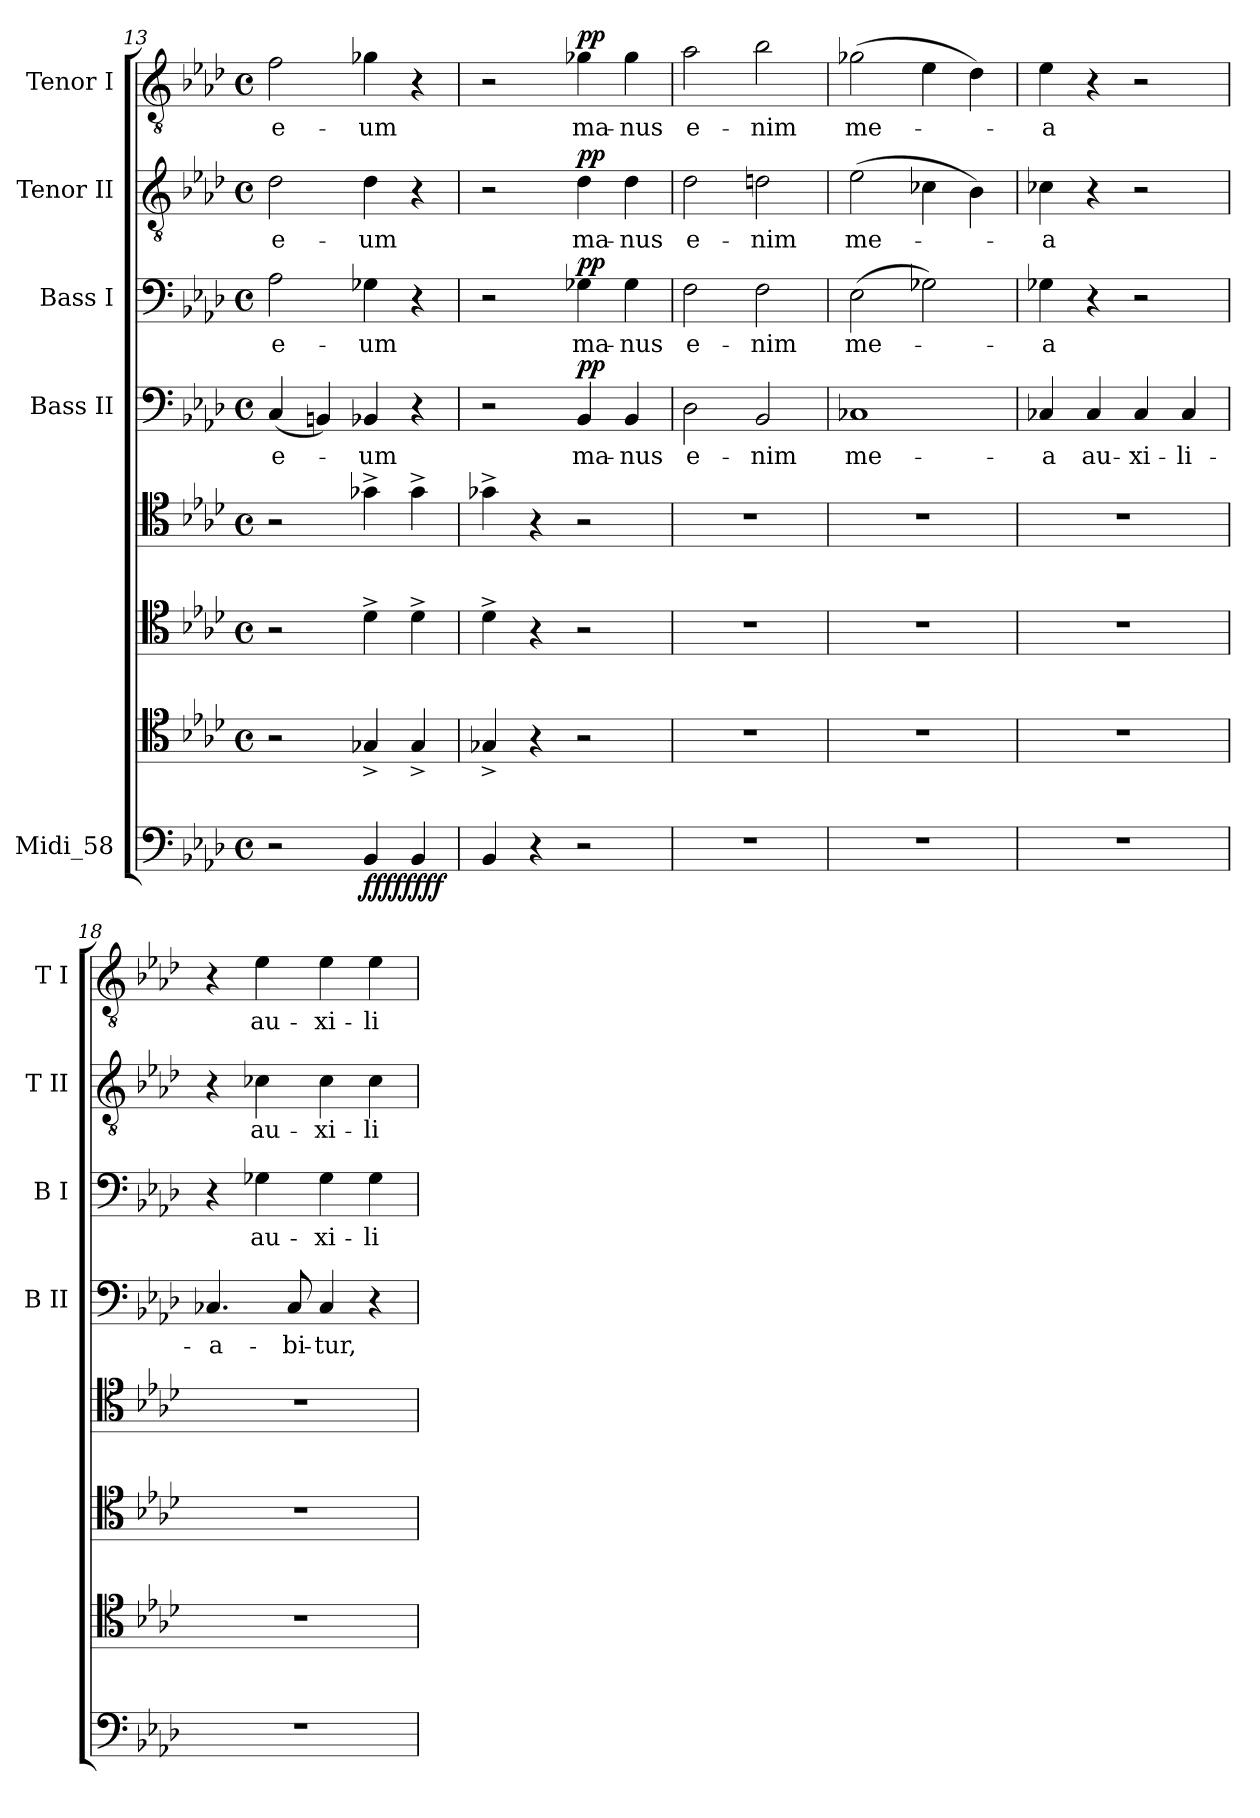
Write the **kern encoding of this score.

**kern	**kern	**kern	**kern	**dynam	**kern	**text	**dynam	**kern	**text	**dynam	**kern	**text	**dynam	**kern	**text	**dynam
*part5	*part5	*part5	*part5	*part5	*part4	*part4	*part4	*part3	*part3	*part3	*part2	*part2	*part2	*part1	*part1	*part1
*staff8	*staff7	*staff6	*staff5	*staff5/6/7/8	*staff4	*staff4	*staff4	*staff3	*staff3	*staff3	*staff2	*staff2	*staff2	*staff1	*staff1	*staff1
*I"Midi_58	*	*	*	*	*I"Bass II	*	*	*I"Bass I	*	*	*I"Tenor II	*	*	*I"Tenor I	*	*
*	*	*	*	*	*I'B II	*	*	*I'B I	*	*	*I'T II	*	*	*I'T I	*	*
*clefF4	*clefC4	*clefC4	*clefC4	*	*clefF4	*	*	*clefF4	*	*	*clefGv2	*	*	*clefGv2	*	*
*k[b-e-a-d-]	*k[b-e-a-d-]	*k[b-e-a-d-]	*k[b-e-a-d-]	*	*k[b-e-a-d-]	*	*	*k[b-e-a-d-]	*	*	*k[b-e-a-d-]	*	*	*k[b-e-a-d-]	*	*
*A-:	*A-:	*A-:	*A-:	*	*A-:	*	*	*A-:	*	*	*A-:	*	*	*A-:	*	*
*M4/4	*M4/4	*M4/4	*M4/4	*	*M4/4	*	*	*M4/4	*	*	*M4/4	*	*	*M4/4	*	*
*met(c)	*met(c)	*met(c)	*met(c)	*	*met(c)	*	*	*met(c)	*	*	*met(c)	*	*	*met(c)	*	*
=13	=13	=13	=13	=13	=13	=13	=13	=13	=13	=13	=13	=13	=13	=13	=13	=13
!	!	!	!	!	!	!LO:LY:b	!	!	!LO:LY:b	!	!	!LO:LY:b	!	!	!LO:LY:b	!
2r	2r	2r	2r	.	(<4C	e-	.	2A-	e-	.	2d-	e-	.	2f	e-	.
.	.	.	.	.	4BBn)	.	.	.	.	.	.	.	.	.	.	.
!	!	!	!	!LO:DY:b=4	!	!LO:LY:b	!	!	!LO:LY:b	!	!	!LO:LY:b	!	!	!LO:LY:b	!
!	!	!	!	!LO:DY:n=1:b=3	!	!	!	!	!	!	!	!	!	!	!	!
!	!	!	!	!LO:DY:n=2:b=2	!	!	!	!	!	!	!	!	!	!	!	!
!	!	!	!	!LO:DY:n=3:b	!	!	!	!	!	!	!	!	!	!	!	!
4BB-	4G-X^	4d-^	4g-X^	ff ff ff ff	4BB-X	um	.	4G-X	-um	.	4d-	-um	.	4g-X	-um	.
4BB-	4G-^	4d-^	4g-^	.	4r	.	.	4r	.	.	4r	.	.	4r	.	.
=14	=14	=14	=14	=14	=14	=14	=14	=14	=14	=14	=14	=14	=14	=14	=14	=14
4BB-	4G-X^	4d-^	4g-X^	.	2r	.	.	2r	.	.	2r	.	.	2r	.	.
4r	4r	4r	4r	.	.	.	.	.	.	.	.	.	.	.	.	.
!	!	!	!	!	!	!LO:LY:b	!LO:DY:b	!	!LO:LY:b	!LO:DY:b	!	!LO:LY:b	!LO:DY:b	!	!LO:LY:b	!LO:DY:b
2r	2r	2r	2r	.	4BB-	ma-	pp	4G-X	ma-	pp	4d-	ma-	pp	4g-X	ma-	pp
!	!	!	!	!	!	!LO:LY:b	!	!	!LO:LY:b	!	!	!LO:LY:b	!	!	!LO:LY:b	!
.	.	.	.	.	4BB-	-nus	.	4G-	-nus	.	4d-	-nus	.	4g-	-nus	.
=15	=15	=15	=15	=15	=15	=15	=15	=15	=15	=15	=15	=15	=15	=15	=15	=15
!	!	!	!	!	!	!LO:LY:b	!	!	!LO:LY:b	!	!	!LO:LY:b	!	!	!LO:LY:b	!
1r	1r	1r	1r	.	2D-	e-	.	2F	e-	.	2d-	e-	.	2a-	e-	.
!	!	!	!	!	!	!LO:LY:b	!	!	!LO:LY:b	!	!	!LO:LY:b	!	!	!LO:LY:b	!
.	.	.	.	.	2BB-	-nim	.	2F	-nim	.	2dn	-nim	.	2b-	-nim	.
=16	=16	=16	=16	=16	=16	=16	=16	=16	=16	=16	=16	=16	=16	=16	=16	=16
!	!	!	!	!	!	!LO:LY:b	!	!	!LO:LY:b	!	!	!LO:LY:b	!	!	!LO:LY:b	!
1r	1r	1r	1r	.	1C-X	me-	.	(>2E-	me-	.	(>2e-	me-	.	(>2g-X	me-	.
.	.	.	.	.	.	.	.	2G-X)	.	.	4c-X	.	.	4e-	.	.
.	.	.	.	.	.	.	.	.	.	.	4B-)	.	.	4d-)	.	.
=17	=17	=17	=17	=17	=17	=17	=17	=17	=17	=17	=17	=17	=17	=17	=17	=17
!	!	!	!	!	!	!LO:LY:b	!	!	!LO:LY:b	!	!	!LO:LY:b	!	!	!LO:LY:b	!
1r	1r	1r	1r	.	4C-X	-a	.	4G-X	a	.	4c-X	a	.	4e-	a	.
!	!	!	!	!	!	!LO:LY:b	!	!	!	!	!	!	!	!	!	!
.	.	.	.	.	4C-	au-	.	4r	.	.	4r	.	.	4r	.	.
!	!	!	!	!	!	!LO:LY:b	!	!	!	!	!	!	!	!	!	!
.	.	.	.	.	4C-	-xi-	.	2r	.	.	2r	.	.	2r	.	.
!	!	!	!	!	!	!LO:LY:b	!	!	!	!	!	!	!	!	!	!
.	.	.	.	.	4C-	-li-	.	.	.	.	.	.	.	.	.	.
=18	=18	=18	=18	=18	=18	=18	=18	=18	=18	=18	=18	=18	=18	=18	=18	=18
!	!	!	!	!	!	!LO:LY:b	!	!	!	!	!	!	!	!	!	!
1r	1r	1r	1r	.	4.C-X	-a-	.	4r	.	.	4r	.	.	4r	.	.
!	!	!	!	!	!	!	!	!	!LO:LY:b	!	!	!LO:LY:b	!	!	!LO:LY:b	!
.	.	.	.	.	.	.	.	4G-X	au-	.	4c-X	au-	.	4e-	au-	.
!	!	!	!	!	!	!LO:LY:b	!	!	!	!	!	!	!	!	!	!
.	.	.	.	.	8C-	-bi-	.	.	.	.	.	.	.	.	.	.
!	!	!	!	!	!	!LO:LY:b	!	!	!LO:LY:b	!	!	!LO:LY:b	!	!	!LO:LY:b	!
.	.	.	.	.	4C-	-tur,	.	4G-	-xi-	.	4c-	-xi-	.	4e-	-xi-	.
!	!	!	!	!	!	!	!	!	!LO:LY:b	!	!	!LO:LY:b	!	!	!LO:LY:b	!
.	.	.	.	.	4r	.	.	4G-	-li-	.	4c-	-li-	.	4e-	-li-	.
=	=	=	=	=	=	=	=	=	=	=	=	=	=	=	=	=
*-	*-	*-	*-	*-	*-	*-	*-	*-	*-	*-	*-	*-	*-	*-	*-	*-
